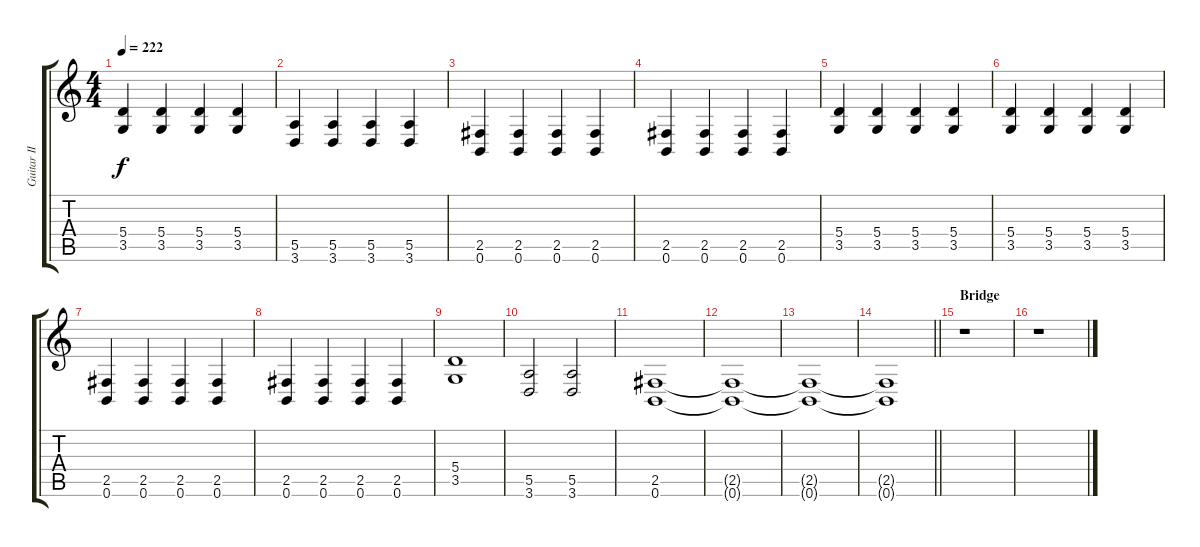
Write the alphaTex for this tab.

\track ("Guitar II" "Guitar II") {instrument distortionguitar}
\staff {score tabs}
\tuning (B3 Gb3 D3 A2 E2 B1) {hide}
\ts (4 4)
\tempo 222
\clef g2
\ks c
(5.4 3.5).4{dy f} (5.4 3.5).4 (5.4 3.5).4 (5.4 3.5).4 |
(5.5 3.6).4 (5.5 3.6).4 (5.5 3.6).4 (5.5 3.6).4 |
(2.5 0.6).4 (2.5 0.6).4 (2.5 0.6).4 (2.5 0.6).4 |
(2.5 0.6).4 (2.5 0.6).4 (2.5 0.6).4 (2.5 0.6).4 |
(5.4 3.5).4 (5.4 3.5).4 (5.4 3.5).4 (5.4 3.5).4 |
(5.4 3.5).4 (5.4 3.5).4 (5.4 3.5).4 (5.4 3.5).4 |
(2.5 0.6).4 (2.5 0.6).4 (2.5 0.6).4 (2.5 0.6).4 |
(2.5 0.6).4 (2.5 0.6).4 (2.5 0.6).4 (2.5 0.6).4 |
(5.4 3.5).1 |
(5.5 3.6).2 (5.5 3.6).2 |
(2.5 0.6).1 |
(2.5{t} 0.6{t}).1 |
(2.5{t} 0.6{t}).1 |
\barLineRight lightlight
(2.5{t} 0.6{t}).1 |
\section ("" "Bridge")
r.1 |
r.1
